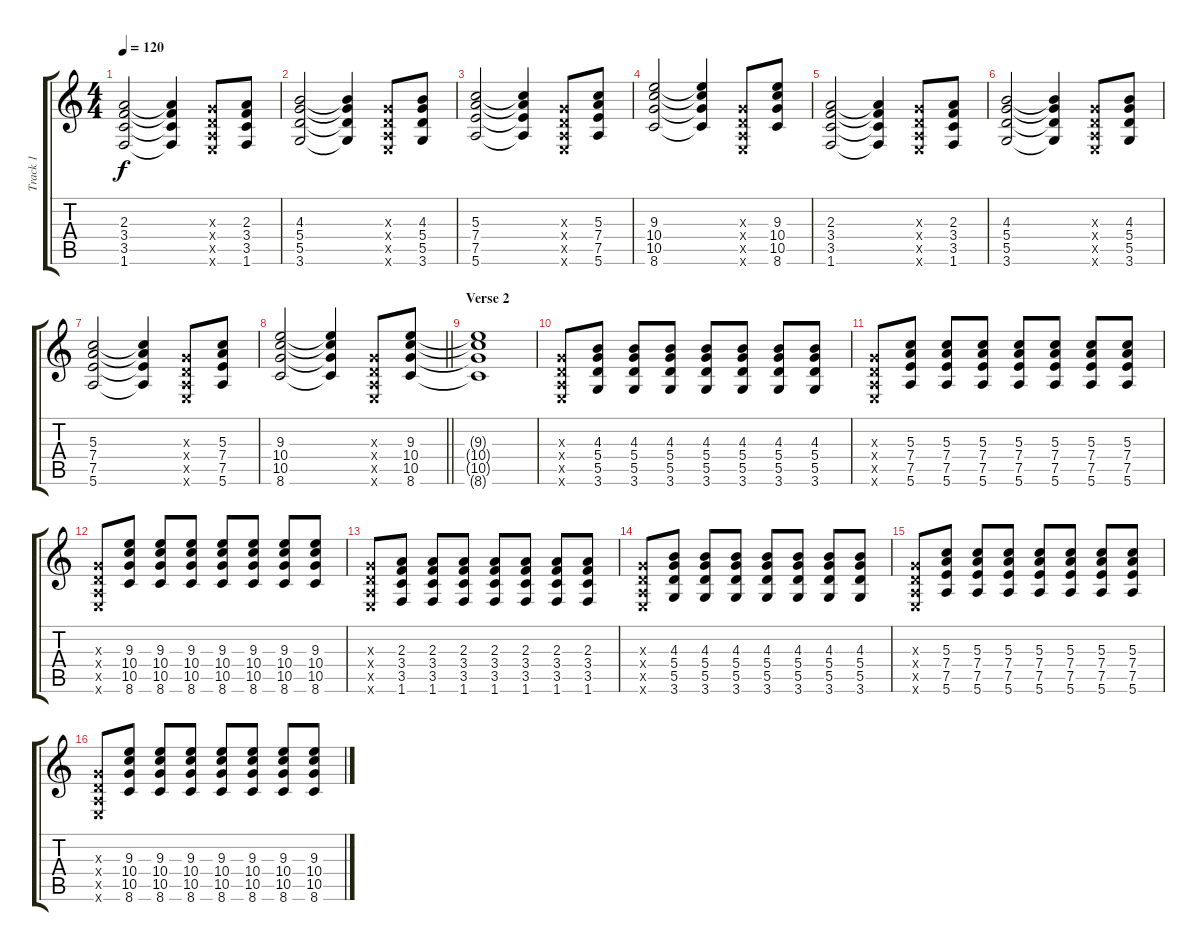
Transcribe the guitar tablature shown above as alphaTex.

\track ("Track 1" "Track 1") {instrument overdrivenguitar}
\staff {score tabs}
\tuning (E4 B3 G3 D3 A2 E2) {hide}
\ts (4 4)
\tempo 120
\clef g2
\ks c
(2.3 3.4 3.5 1.6).2{dy f} (2.3{t} 3.4{t} 3.5{t} 1.6{t}).4 (0.3{x} 0.4{x} 0.5{x} 0.6{x}).8 (2.3 3.4 3.5 1.6).8 |
(4.3 5.4 5.5 3.6).2 (4.3{t} 5.4{t} 5.5{t} 3.6{t}).4 (0.3{x} 0.4{x} 0.5{x} 0.6{x}).8 (4.3 5.4 5.5 3.6).8 |
(5.3 7.4 7.5 5.6).2 (5.3{t} 7.4{t} 7.5{t} 5.6{t}).4 (0.3{x} 0.4{x} 0.5{x} 0.6{x}).8 (5.3 7.4 7.5 5.6).8 |
(9.3 10.4 10.5 8.6).2 (9.3{t} 10.4{t} 10.5{t} 8.6{t}).4 (0.3{x} 0.4{x} 0.5{x} 0.6{x}).8 (9.3 10.4 10.5 8.6).8 |
(2.3 3.4 3.5 1.6).2 (2.3{t} 3.4{t} 3.5{t} 1.6{t}).4 (0.3{x} 0.4{x} 0.5{x} 0.6{x}).8 (2.3 3.4 3.5 1.6).8 |
(4.3 5.4 5.5 3.6).2 (4.3{t} 5.4{t} 5.5{t} 3.6{t}).4 (0.3{x} 0.4{x} 0.5{x} 0.6{x}).8 (4.3 5.4 5.5 3.6).8 |
(5.3 7.4 7.5 5.6).2 (5.3{t} 7.4{t} 7.5{t} 5.6{t}).4 (0.3{x} 0.4{x} 0.5{x} 0.6{x}).8 (5.3 7.4 7.5 5.6).8 |
\barLineRight lightlight
(9.3 10.4 10.5 8.6).2 (9.3{t} 10.4{t} 10.5{t} 8.6{t}).4 (0.3{x} 0.4{x} 0.5{x} 0.6{x}).8 (9.3 10.4 10.5 8.6).8 |
\section ("" "Verse 2")
(9.3{t} 10.4{t} 10.5{t} 8.6{t}).1 |
(0.3{x} 0.4{x} 0.5{x} 0.6{x}).8 (4.3 5.4 5.5 3.6).8 (4.3 5.4 5.5 3.6).8 (4.3 5.4 5.5 3.6).8 (4.3 5.4 5.5 3.6).8 (4.3 5.4 5.5 3.6).8 (4.3 5.4 5.5 3.6).8 (4.3 5.4 5.5 3.6).8 |
(0.3{x} 0.4{x} 0.5{x} 0.6{x}).8 (5.3 7.4 7.5 5.6).8 (5.3 7.4 7.5 5.6).8 (5.3 7.4 7.5 5.6).8 (5.3 7.4 7.5 5.6).8 (5.3 7.4 7.5 5.6).8 (5.3 7.4 7.5 5.6).8 (5.3 7.4 7.5 5.6).8 |
(0.3{x} 0.4{x} 0.5{x} 0.6{x}).8 (9.3 10.4 10.5 8.6).8 (9.3 10.4 10.5 8.6).8 (9.3 10.4 10.5 8.6).8 (9.3 10.4 10.5 8.6).8 (9.3 10.4 10.5 8.6).8 (9.3 10.4 10.5 8.6).8 (9.3 10.4 10.5 8.6).8 |
(0.3{x} 0.4{x} 0.5{x} 0.6{x}).8 (2.3 3.4 3.5 1.6).8 (2.3 3.4 3.5 1.6).8 (2.3 3.4 3.5 1.6).8 (2.3 3.4 3.5 1.6).8 (2.3 3.4 3.5 1.6).8 (2.3 3.4 3.5 1.6).8 (2.3 3.4 3.5 1.6).8 |
(0.3{x} 0.4{x} 0.5{x} 0.6{x}).8 (4.3 5.4 5.5 3.6).8 (4.3 5.4 5.5 3.6).8 (4.3 5.4 5.5 3.6).8 (4.3 5.4 5.5 3.6).8 (4.3 5.4 5.5 3.6).8 (4.3 5.4 5.5 3.6).8 (4.3 5.4 5.5 3.6).8 |
(0.3{x} 0.4{x} 0.5{x} 0.6{x}).8 (5.3 7.4 7.5 5.6).8 (5.3 7.4 7.5 5.6).8 (5.3 7.4 7.5 5.6).8 (5.3 7.4 7.5 5.6).8 (5.3 7.4 7.5 5.6).8 (5.3 7.4 7.5 5.6).8 (5.3 7.4 7.5 5.6).8 |
(0.3{x} 0.4{x} 0.5{x} 0.6{x}).8 (9.3 10.4 10.5 8.6).8 (9.3 10.4 10.5 8.6).8 (9.3 10.4 10.5 8.6).8 (9.3 10.4 10.5 8.6).8 (9.3 10.4 10.5 8.6).8 (9.3 10.4 10.5 8.6).8 (9.3 10.4 10.5 8.6).8
